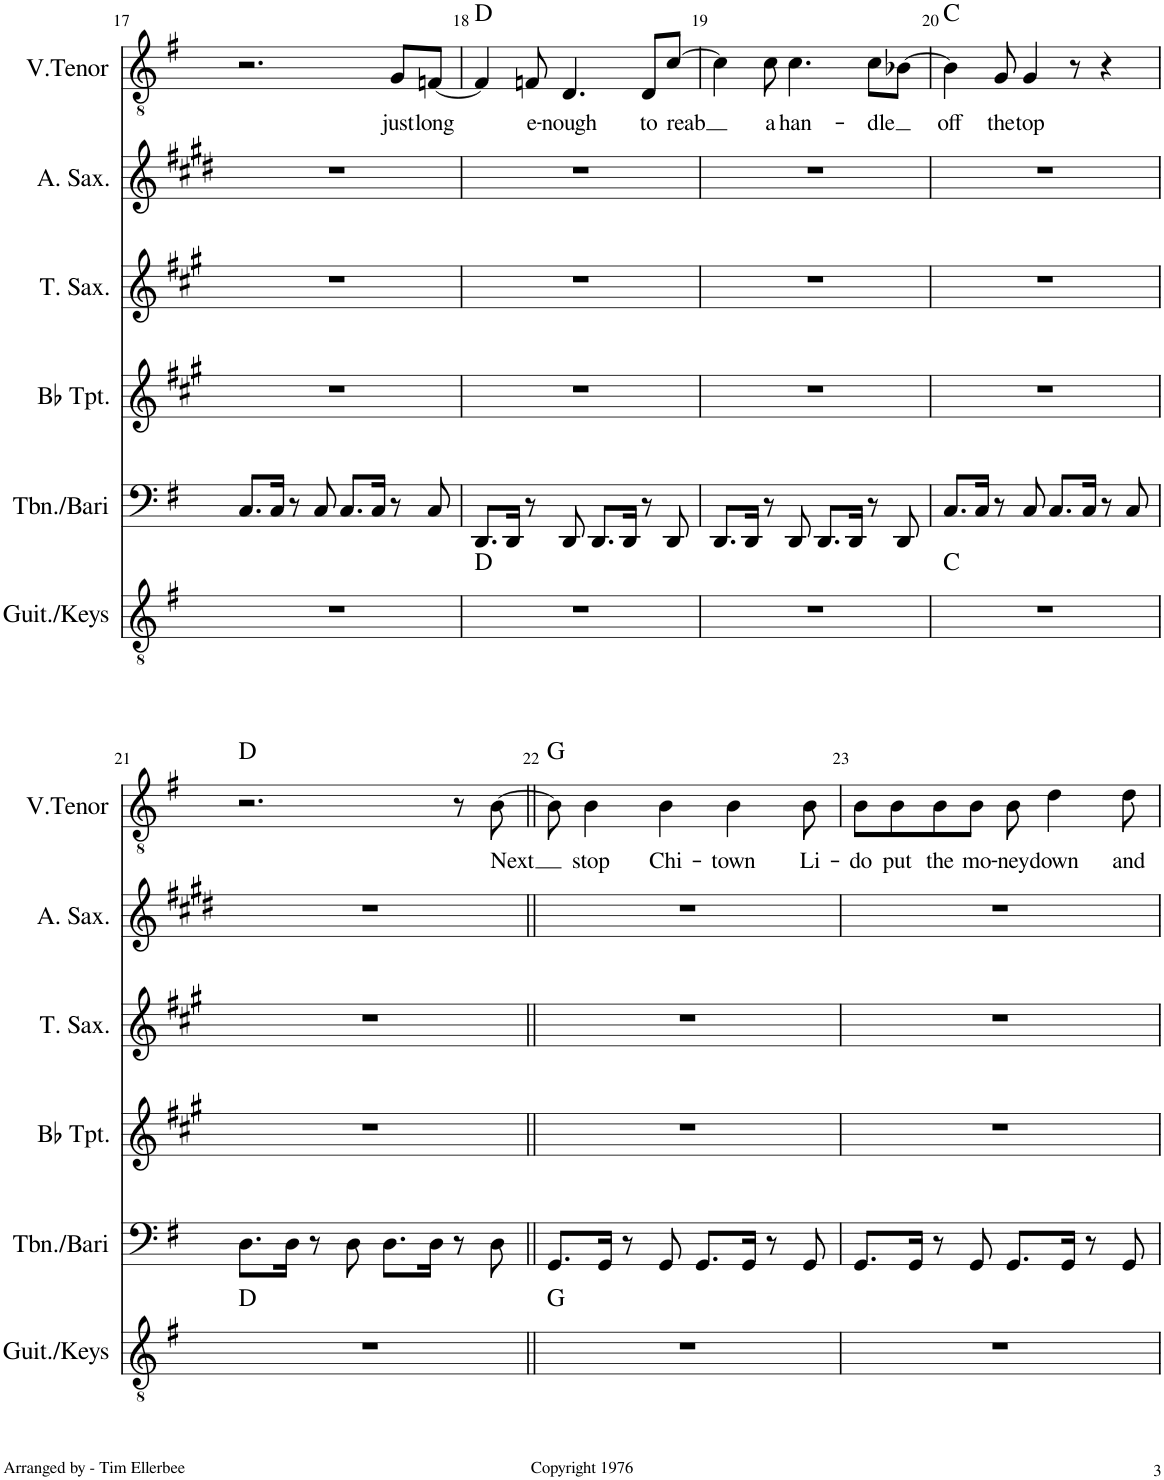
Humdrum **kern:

**kern	**harte	**kern	**kern	**kern	**kern	**kern	**text	**harte
*part6	*part6	*part5	*part4	*part3	*part2	*part1	*part1	*part1
*staff6	*	*staff5	*staff4	*staff3	*staff2	*staff1	*staff1	*
*I"Guit./Keys	*	*I"T-bone/Bari	*I"Bb Trumpet	*I"Tenor Saxophone	*I"Alto Saxophone	*I"V. Tenor	*	*
*I'Guit./Keys	*	*I'Tbn./Bari	*I'Bb Tpt.	*I'T. Sax.	*I'A. Sax.	*I'V.Tenor	*	*
!!LO:PB:g=z
*clefGv2	*	*clefF4	*clefG2	*clefG2	*clefG2	*clefGv2	*	*
*	*	*	*Trd1c2	*Trd8c14	*Trd5c9	*	*	*
*k[f#]	*	*k[f#]	*k[f#c#g#]	*k[f#c#g#]	*k[f#c#g#d#]	*k[f#]	*	*
*M4/4	*	*M4/4	*M4/4	*M4/4	*M4/4	*M4/4	*	*
=17	=17	=17	=17	=17	=17	=17	=17	=17
1r	.	8.C/L	1r	1r	1r	2.r	.	.
.	.	16C/Jk	.	.	.	.	.	.
.	.	8r	.	.	.	.	.	.
.	.	8C/	.	.	.	.	.	.
.	.	8.C/L	.	.	.	.	.	.
.	.	16C/Jk	.	.	.	.	.	.
!	!	!	!	!	!	!	!LO:LY:b	!
.	.	8r	.	.	.	8G/L	just	.
!	!	!	!	!	!	!	!LO:LY:b	!
.	.	8C/	.	.	.	[8Fn/J	long	.
=18	=18	=18	=18	=18	=18	=18	=18	=18
1r	D:maj	8.DD/L	1r	1r	1r	4F/]	.	D:maj
.	.	16DD/Jk	.	.	.	.	.	.
!	!	!	!	!	!	!	!LO:LY:b	!
.	.	8r	.	.	.	8Fn/	e-	.
!	!	!	!	!	!	!	!LO:LY:b	!
.	.	8DD/	.	.	.	4.D/	-nough	.
.	.	8.DD/L	.	.	.	.	.	.
.	.	16DD/Jk	.	.	.	.	.	.
!	!	!	!	!	!	!	!LO:LY:b	!
.	.	8r	.	.	.	8D/L	to	.
!	!	!	!	!	!	!	!LO:LY:b	!
.	.	8DD/	.	.	.	[8c/J	reab	.
=19	=19	=19	=19	=19	=19	=19	=19	=19
1r	.	8.DD/L	1r	1r	1r	4c\]	.	.
.	.	16DD/Jk	.	.	.	.	.	.
!	!	!	!	!	!	!	!LO:LY:b	!
.	.	8r	.	.	.	8c\	a	.
!	!	!	!	!	!	!	!LO:LY:b	!
.	.	8DD/	.	.	.	4.c\	han-	.
.	.	8.DD/L	.	.	.	.	.	.
.	.	16DD/Jk	.	.	.	.	.	.
!	!	!	!	!	!	!	!LO:LY:b	!
.	.	8r	.	.	.	8c\L	-dle	.
.	.	8DD/	.	.	.	[8B-X\J	.	.
=20	=20	=20	=20	=20	=20	=20	=20	=20
!	!	!	!	!	!	!	!LO:LY:b	!
1r	C:maj	8.C/L	1r	1r	1r	4B-\]	off	C:maj
.	.	16C/Jk	.	.	.	.	.	.
!	!	!	!	!	!	!	!LO:LY:b	!
.	.	8r	.	.	.	8G/	the	.
!	!	!	!	!	!	!	!LO:LY:b	!
.	.	8C/	.	.	.	4G/	top	.
.	.	8.C/L	.	.	.	.	.	.
.	.	.	.	.	.	8r	.	.
.	.	16C/Jk	.	.	.	.	.	.
.	.	8r	.	.	.	4r	.	.
.	.	8C/	.	.	.	.	.	.
!!LO:LB:g=z
=21	=21	=21	=21	=21	=21	=21	=21	=21
1r	D:maj	8.D\L	1r	1r	1r	2.r	.	D:maj
.	.	16D\Jk	.	.	.	.	.	.
.	.	8r	.	.	.	.	.	.
.	.	8D\	.	.	.	.	.	.
.	.	8.D\L	.	.	.	.	.	.
.	.	16D\Jk	.	.	.	.	.	.
.	.	8r	.	.	.	8r	.	.
!	!	!	!	!	!	!	!LO:LY:b	!
.	.	8D\	.	.	.	[8B\	Next	.
=22||	=22||	=22||	=22||	=22||	=22||	=22||	=22||	=22||
1r	G:maj	8.GG/L	1r	1r	1r	8B\]	.	G:maj
!	!	!	!	!	!	!	!LO:LY:b	!
.	.	.	.	.	.	4B\	stop	.
.	.	16GG/Jk	.	.	.	.	.	.
.	.	8r	.	.	.	.	.	.
!	!	!	!	!	!	!	!LO:LY:b	!
.	.	8GG/	.	.	.	4B\	Chi-	.
.	.	8.GG/L	.	.	.	.	.	.
!	!	!	!	!	!	!	!LO:LY:b	!
.	.	.	.	.	.	4B\	-town	.
.	.	16GG/Jk	.	.	.	.	.	.
.	.	8r	.	.	.	.	.	.
!	!	!	!	!	!	!	!LO:LY:b	!
.	.	8GG/	.	.	.	8B\	Li-	.
=23	=23	=23	=23	=23	=23	=23	=23	=23
!	!	!	!	!	!	!	!LO:LY:b	!
1r	.	8.GG/L	1r	1r	1r	8B\L	-do	.
!	!	!	!	!	!	!	!LO:LY:b	!
.	.	.	.	.	.	8B\	put	.
.	.	16GG/Jk	.	.	.	.	.	.
!	!	!	!	!	!	!	!LO:LY:b	!
.	.	8r	.	.	.	8B\	the	.
!	!	!	!	!	!	!	!LO:LY:b	!
.	.	8GG/	.	.	.	8B\J	mo-	.
!	!	!	!	!	!	!	!LO:LY:b	!
.	.	8.GG/L	.	.	.	8B\	-ney	.
!	!	!	!	!	!	!	!LO:LY:b	!
.	.	.	.	.	.	4d\	down	.
.	.	16GG/Jk	.	.	.	.	.	.
.	.	8r	.	.	.	.	.	.
!	!	!	!	!	!	!	!LO:LY:b	!
.	.	8GG/	.	.	.	8d\	and	.
=	=	=	=	=	=	=	=	=
*-	*-	*-	*-	*-	*-	*-	*-	*-
